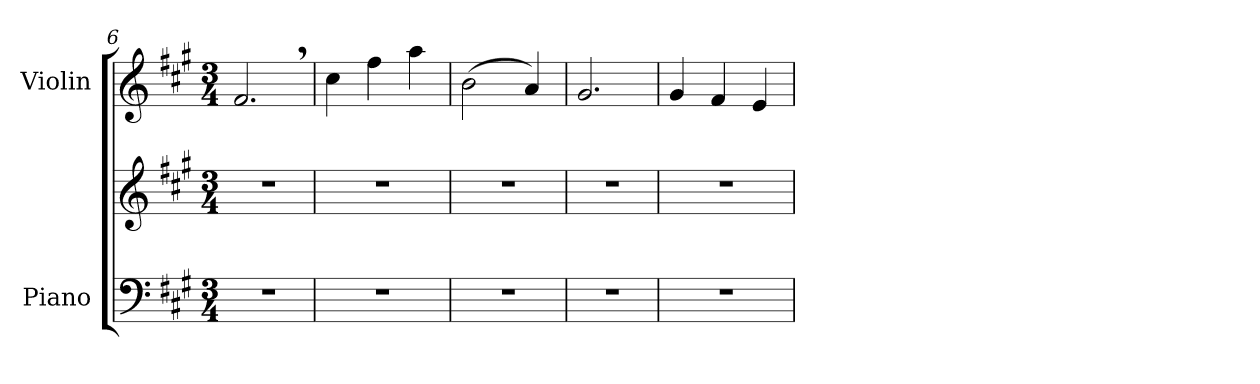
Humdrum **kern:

**kern	**kern	**kern
*part2	*part2	*part1
*staff3	*staff2	*staff1
*I"Piano	*	*I"Violin
*I'Pno.	*	*I'Vln.
*clefF4	*clefG2	*clefG2
*k[f#c#g#]	*k[f#c#g#]	*k[f#c#g#]
*M3/4	*M3/4	*M3/4
=6	=6	=6
2.r	2.r	2.f#,/
=7	=7	=7
2.r	2.r	4cc#\
.	.	4ff#\
.	.	4aa\
=8	=8	=8
2.r	2.r	(2b\
.	.	4a/)
=9	=9	=9
2.r	2.r	2.g#/
=10	=10	=10
2.r	2.r	4g#/
.	.	4f#/
.	.	4e/
=	=	=
*-	*-	*-
